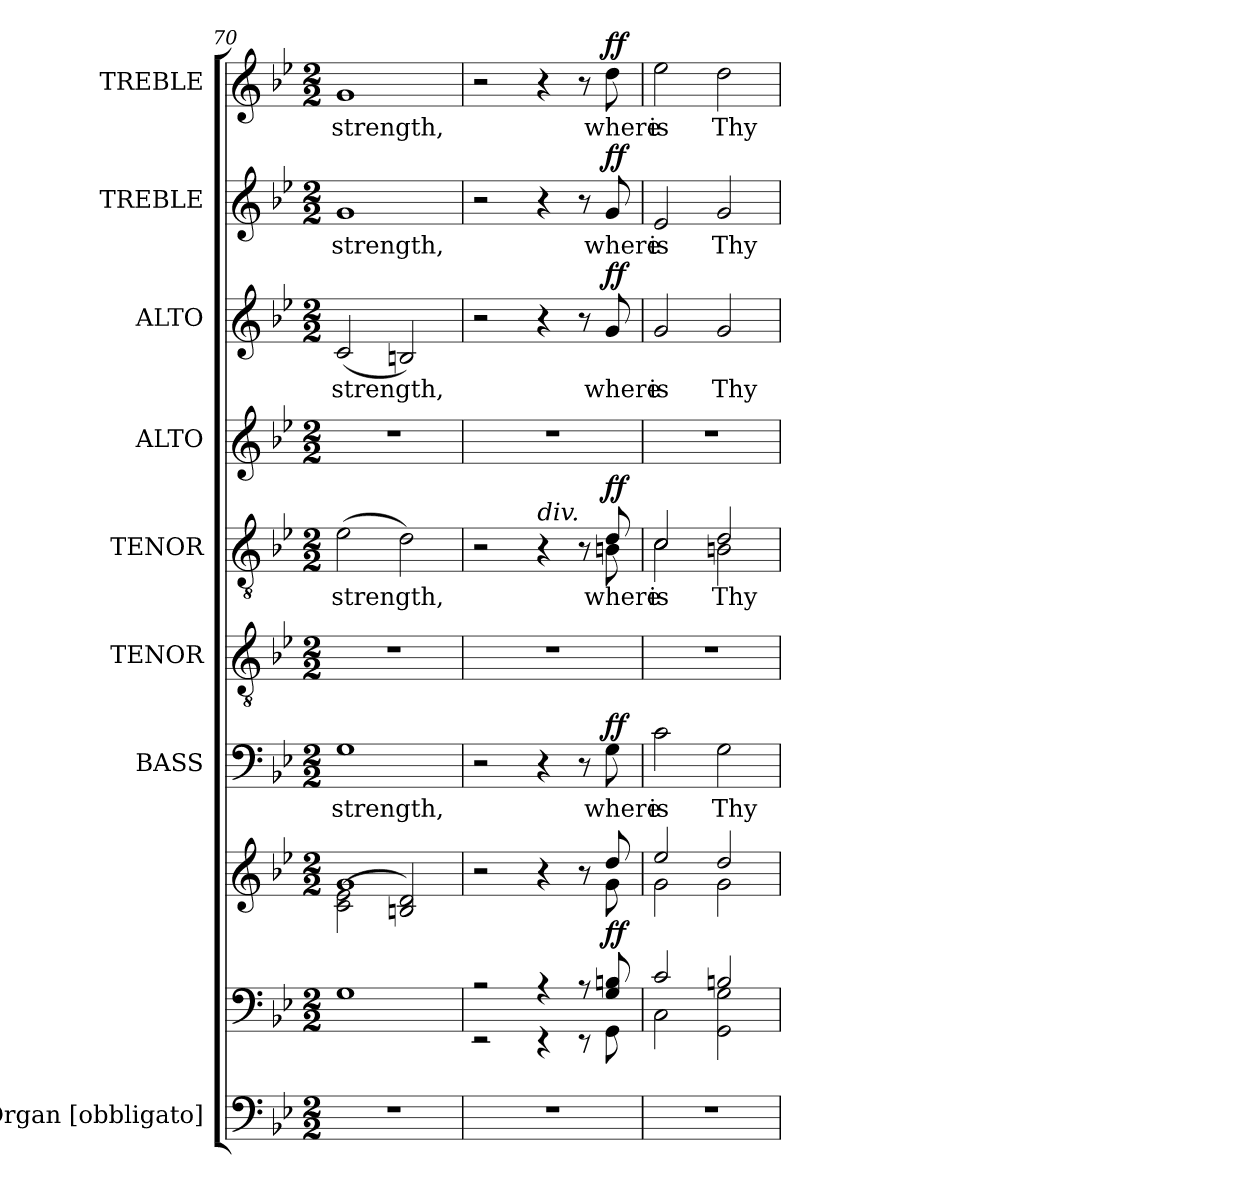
**kern	**kern	**kern	**dynam	**kern	**text	**dynam	**kern	**kern	**text	**dynam	**kern	**kern	**text	**dynam	**kern	**text	**dynam	**kern	**text	**dynam
*part8	*part8	*part8	*part8	*part7	*part7	*part7	*part6	*part5	*part5	*part5	*part4	*part3	*part3	*part3	*part2	*part2	*part2	*part1	*part1	*part1
*staff10	*staff9	*staff8	*staff8/9/10	*staff7	*staff7	*staff7	*staff6	*staff5	*staff5	*staff5	*staff4	*staff3	*staff3	*staff3	*staff2	*staff2	*staff2	*staff1	*staff1	*staff1
*I"Organ [obbligato]	*	*	*	*I"BASS	*	*	*I"TENOR	*I"TENOR	*	*	*I"ALTO	*I"ALTO	*	*	*I"TREBLE	*	*	*I"TREBLE	*	*
*clefF4	*clefF4	*clefG2	*	*clefF4	*	*	*clefGv2	*clefGv2	*	*	*clefG2	*clefG2	*	*	*clefG2	*	*	*clefG2	*	*
*	*	*	*	*	*	*	*ITrd7c12	*ITrd7c12	*	*	*	*	*	*	*	*	*	*	*	*
*k[b-e-]	*k[b-e-]	*k[b-e-]	*	*k[b-e-]	*	*	*k[b-e-]	*k[b-e-]	*	*	*k[b-e-]	*k[b-e-]	*	*	*k[b-e-]	*	*	*k[b-e-]	*	*
*B-:	*B-:	*B-:	*	*B-:	*	*	*B-:	*B-:	*	*	*B-:	*B-:	*	*	*B-:	*	*	*B-:	*	*
*M2/2	*M2/2	*M2/2	*	*M2/2	*	*	*M2/2	*M2/2	*	*	*M2/2	*M2/2	*	*	*M2/2	*	*	*M2/2	*	*
=70	=70	=70	=70	=70	=70	=70	=70	=70	=70	=70	=70	=70	=70	=70	=70	=70	=70	=70	=70	=70
*	*	*^	*	*	*	*	*	*	*	*	*	*	*	*	*	*	*	*	*	*
!	!	!	!	!	!	!LO:LY:b:color=#000000	!	!	!	!	!	!	!	!	!	!	!	!	!	!	!
!	!	!	!	!	!	!	!	!	!	!LO:LY:b:color=#000000	!	!	!	!	!	!	!	!	!	!	!
!	!	!	!	!	!	!	!	!	!	!	!	!	!	!LO:LY:b:color=#000000	!	!	!	!	!	!	!
!	!	!	!	!	!	!	!	!	!	!	!	!	!	!	!	!	!LO:LY:b:color=#000000	!	!	!	!
!	!	!	!	!	!	!	!	!	!	!	!	!	!	!	!	!	!	!	!	!LO:LY:b:color=#000000	!
1r	1Gi	1gi	(2ci\ 2e-i	.	1Gi	strength,	.	1r	(2E-i\	strength,	.	1r	(2ci/	strength,	.	1gi	strength,	.	1gi	strength,	.
.	.	.	2Bni/ 2di)	.	.	.	.	.	2Di\)	.	.	.	2Bni/)	.	.	.	.	.	.	.	.
=71	=71	=71	=71	=71	=71	=71	=71	=71	=71	=71	=71	=71	=71	=71	=71	=71	=71	=71	=71	=71	=71
*	*^	*	*	*	*	*	*	*	*^	*	*	*	*	*	*	*	*	*	*	*	*
1r	2r	2r	2r	2ryy	.	2r	.	.	1r	2r	2..ryy	.	.	1r	2r	.	.	2r	.	.	2r	.	.
!	!	!	!	!	!	!	!	!	!	!LO:TX:a:i:t=div.	!	!	!	!	!	!	!	!	!	!	!	!	!
.	4r	4r	4r	4ryy	.	4r	.	.	.	4r	.	.	.	.	4r	.	.	4r	.	.	4r	.	.
.	8r	8r	8r	8ryy	.	8r	.	.	.	8r	.	.	.	.	8r	.	.	8r	.	.	8r	.	.
!	!	!	!	!	!	!	!LO:LY:b:color=#000000	!	!	!	!	!	!	!	!	!	!	!	!	!	!	!	!
!	!	!	!	!	!	!	!	!	!	!	!	!LO:LY:b:color=#000000	!	!	!	!	!	!	!	!	!	!	!
!	!	!	!	!	!	!	!	!	!	!	!	!	!	!	!	!LO:LY:b:color=#000000	!	!	!	!	!	!	!
!	!	!	!	!	!	!	!	!	!	!	!	!	!	!	!	!	!	!	!LO:LY:b:color=#000000	!	!	!	!
!	!	!	!	!	!	!	!	!	!	!	!	!	!	!	!	!	!	!	!	!	!	!LO:LY:b:color=#000000	!
.	8Gi/ 8Bni	8GGi\	8ddi/	8gi\	ff	8Gi\	where	ff	.	8Di/	8BBni\	where	ff	.	8gi/	where	ff	8gi/	where	ff	8ddi\	where	ff
=72	=72	=72	=72	=72	=72	=72	=72	=72	=72	=72	=72	=72	=72	=72	=72	=72	=72	=72	=72	=72	=72	=72	=72
!	!	!	!	!	!	!	!LO:LY:b:color=#000000	!	!	!	!	!	!	!	!	!	!	!	!	!	!	!	!
!	!	!	!	!	!	!	!	!	!	!	!	!LO:LY:b:color=#000000	!	!	!	!	!	!	!	!	!	!	!
!	!	!	!	!	!	!	!	!	!	!	!	!	!	!	!	!LO:LY:b:color=#000000	!	!	!	!	!	!	!
!	!	!	!	!	!	!	!	!	!	!	!	!	!	!	!	!	!	!	!LO:LY:b:color=#000000	!	!	!	!
!	!	!	!	!	!	!	!	!	!	!	!	!	!	!	!	!	!	!	!	!	!	!LO:LY:b:color=#000000	!
1r	2ci/	2Ci\	2ee-i/	2gi\	.	2ci\	is	.	1r	2Ci/	2Ci\	is	.	1r	2gi/	is	.	2e-i/	is	.	2ee-i\	is	.
!	!	!	!	!	!	!	!LO:LY:b:color=#000000	!	!	!	!	!	!	!	!	!	!	!	!	!	!	!	!
!	!	!	!	!	!	!	!	!	!	!	!	!LO:LY:b:color=#000000	!	!	!	!	!	!	!	!	!	!	!
!	!	!	!	!	!	!	!	!	!	!	!	!	!	!	!	!LO:LY:b:color=#000000	!	!	!	!	!	!	!
!	!	!	!	!	!	!	!	!	!	!	!	!	!	!	!	!	!	!	!LO:LY:b:color=#000000	!	!	!	!
!	!	!	!	!	!	!	!	!	!	!	!	!	!	!	!	!	!	!	!	!	!	!LO:LY:b:color=#000000	!
.	2Bni/	2GGi\ 2Gi	2ddi/	2gi\	.	2Gi\	Thy	.	.	2Di/	2BBni\	Thy	.	.	2gi/	Thy	.	2gi/	Thy	.	2ddi\	Thy	.
*	*v	*v	*	*	*	*	*	*	*	*v	*v	*	*	*	*	*	*	*	*	*	*	*	*
*	*	*v	*v	*	*	*	*	*	*	*	*	*	*	*	*	*	*	*	*	*	*
=	=	=	=	=	=	=	=	=	=	=	=	=	=	=	=	=	=	=	=	=
*-	*-	*-	*-	*-	*-	*-	*-	*-	*-	*-	*-	*-	*-	*-	*-	*-	*-	*-	*-	*-
